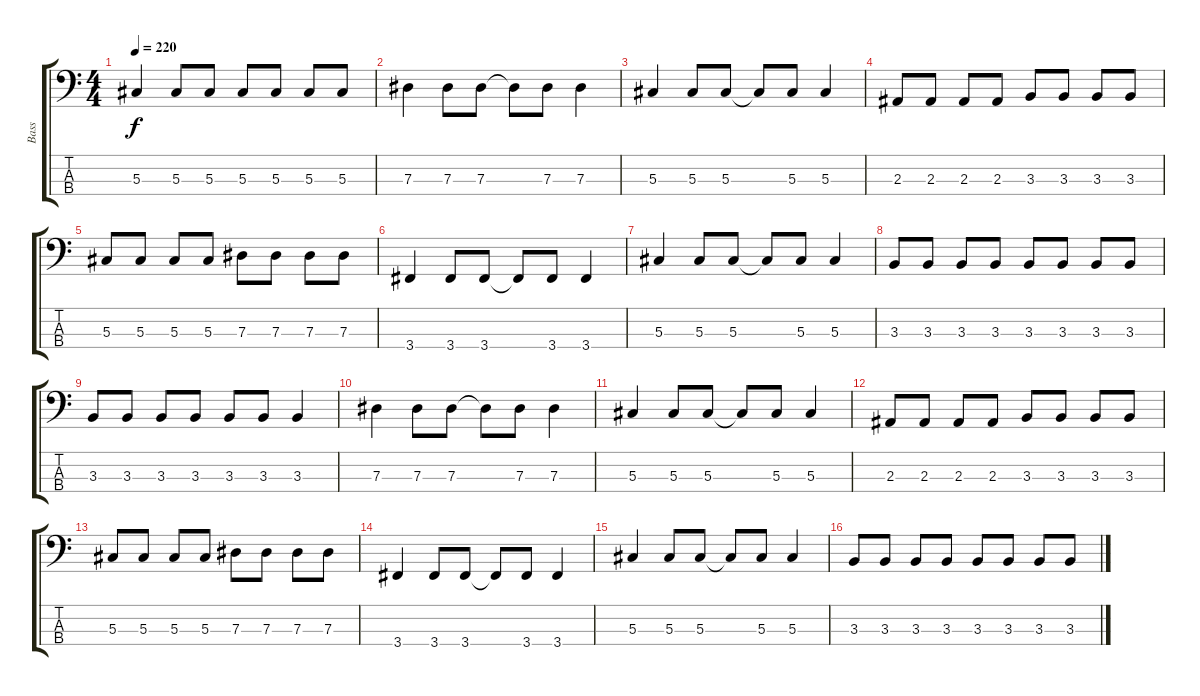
\track ("Bass" "Bass") {instrument electricbasspick}
\staff {score tabs}
\tuning (Gb2 Db2 Ab1 Eb1) {hide}
\ts (4 4)
\tempo 220
\clef f4
\ks c
5.3.4{dy f} 5.3.8 5.3.8 5.3.8 5.3.8 5.3.8 5.3.8 |
7.3.4 7.3.8 7.3.8 7.3{t}.8 7.3.8 7.3.4 |
5.3.4 5.3.8 5.3.8 5.3{t}.8 5.3.8 5.3.4 |
2.3.8 2.3.8 2.3.8 2.3.8 3.3.8 3.3.8 3.3.8 3.3.8 |
5.3.8 5.3.8 5.3.8 5.3.8 7.3.8 7.3.8 7.3.8 7.3.8 |
3.4.4 3.4.8 3.4.8 3.4{t}.8 3.4.8 3.4.4 |
5.3.4 5.3.8 5.3.8 5.3{t}.8 5.3.8 5.3.4 |
3.3.8 3.3.8 3.3.8 3.3.8 3.3.8 3.3.8 3.3.8 3.3.8 |
3.3.8 3.3.8 3.3.8 3.3.8 3.3.8 3.3.8 3.3.4 |
7.3.4 7.3.8 7.3.8 7.3{t}.8 7.3.8 7.3.4 |
5.3.4 5.3.8 5.3.8 5.3{t}.8 5.3.8 5.3.4 |
2.3.8 2.3.8 2.3.8 2.3.8 3.3.8 3.3.8 3.3.8 3.3.8 |
5.3.8 5.3.8 5.3.8 5.3.8 7.3.8 7.3.8 7.3.8 7.3.8 |
3.4.4 3.4.8 3.4.8 3.4{t}.8 3.4.8 3.4.4 |
5.3.4 5.3.8 5.3.8 5.3{t}.8 5.3.8 5.3.4 |
3.3.8 3.3.8 3.3.8 3.3.8 3.3.8 3.3.8 3.3.8 3.3.8
